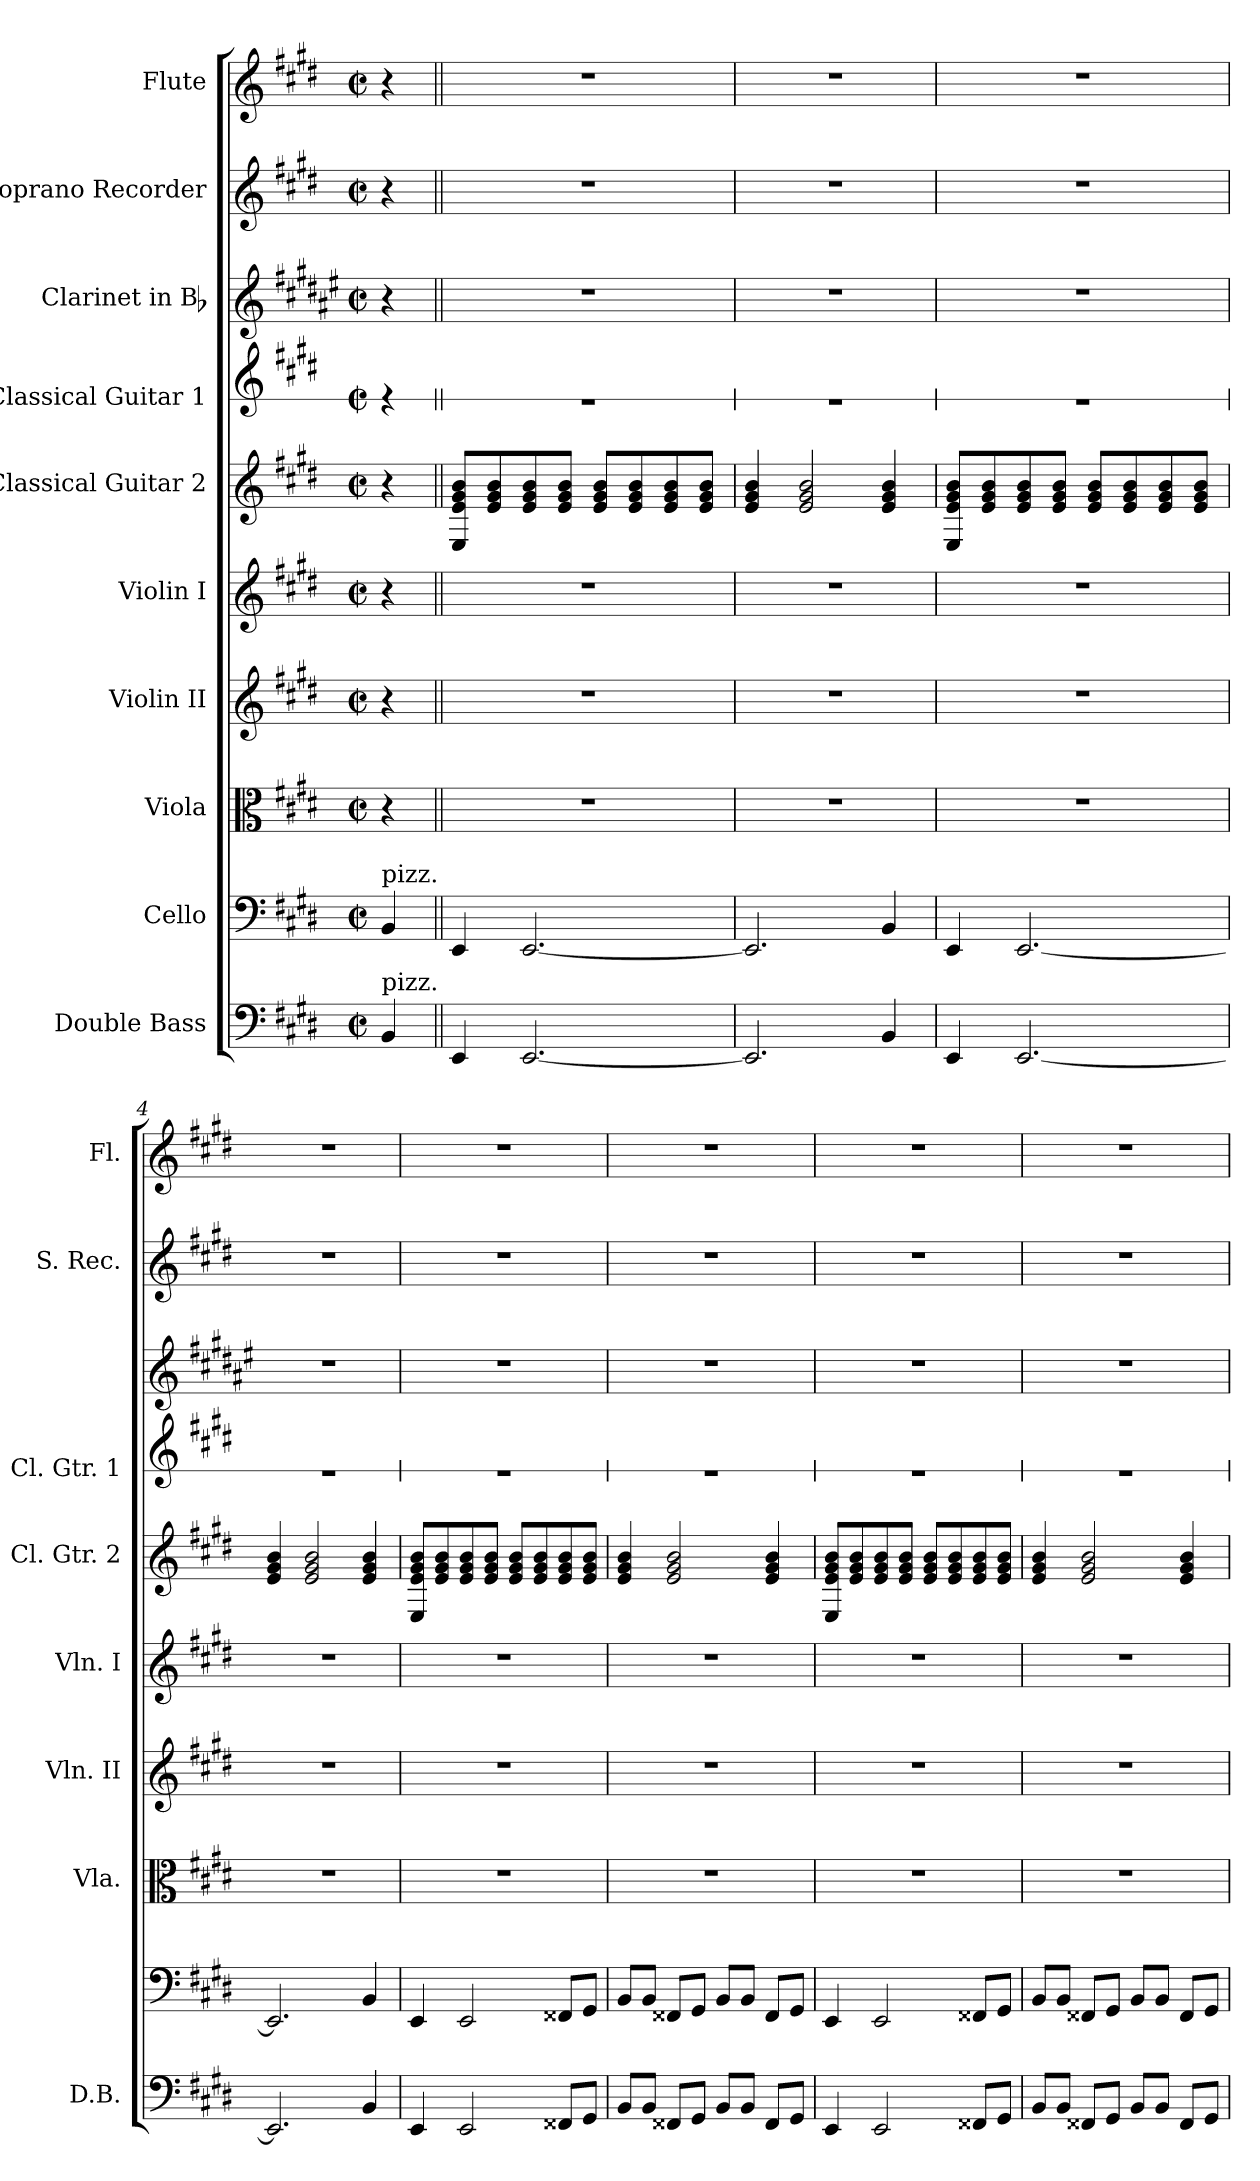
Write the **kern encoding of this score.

**kern	**kern	**kern	**kern	**kern	**kern	**kern	**kern	**kern	**kern
*part10	*part9	*part8	*part7	*part6	*part5	*part4	*part3	*part2	*part1
*staff10	*staff9	*staff8	*staff7	*staff6	*staff5	*staff4	*staff3	*staff2	*staff1
*I"Double Bass	*I"Cello	*I"Viola	*I"Violin II	*I"Violin I	*I"Classical Guitar 2	*I"Classical Guitar 1	*I"Clarinet in Bb	*I"Soprano Recorder	*I"Flute
*I'D.B.	*	*I'Vla.	*I'Vln. II	*I'Vln. I	*I'Cl. Gtr. 2	*I'Cl. Gtr. 1	*	*I'S. Rec.	*I'Fl.
*	*	*	*	*	*	*stria1	*	*	*
*clefF4	*clefF4	*clefC3	*clefG2	*clefG2	*clefG2	*clefG2	*clefG2	*clefG2	*clefG2
*ITrd7c12	*	*	*	*	*ITrd7c12	*ITrd7c12	*ITrd1c2	*ITrd-7c-12	*
*k[f#c#g#d#]	*k[f#c#g#d#]	*k[f#c#g#d#]	*k[f#c#g#d#]	*k[f#c#g#d#]	*k[f#c#g#d#]	*k[f#c#g#d#]	*k[f#c#g#d#]	*k[f#c#g#d#]	*k[f#c#g#d#]
*E:	*E:	*E:	*E:	*E:	*E:	*E:	*E:	*E:	*E:
*M2/2	*M2/2	*M2/2	*M2/2	*M2/2	*M2/2	*M2/2	*M2/2	*M2/2	*M2/2
*met(c|)	*met(c|)	*met(c|)	*met(c|)	*met(c|)	*met(c|)	*met(c|)	*met(c|)	*met(c|)	*met(c|)
=	=	=	=	=	=	=	=	=	=
!	!LO:TX:a:t=pizz.	!	!	!	!	!	!	!	!
!LO:TX:a:t=pizz.	!	!	!	!	!	!	!	!	!
4BBB/	4BB/	4r	4r	4r	4r	4r	4r	4r	4r
=1||	=1||	=1||	=1||	=1||	=1||	=1||	=1||	=1||	=1||
4EEE/	4EE/	1r	1r	1r	8EE/ 8E/ 8G#/ 8B/L	1r	1r	1r	1r
.	.	.	.	.	8E/ 8G#/ 8B/	.	.	.	.
[2.EEE/	[2.EE/	.	.	.	8E/ 8G#/ 8B/	.	.	.	.
.	.	.	.	.	8E/ 8G#/ 8B/J	.	.	.	.
.	.	.	.	.	8E/ 8G#/ 8B/L	.	.	.	.
.	.	.	.	.	8E/ 8G#/ 8B/	.	.	.	.
.	.	.	.	.	8E/ 8G#/ 8B/	.	.	.	.
.	.	.	.	.	8E/ 8G#/ 8B/J	.	.	.	.
=2	=2	=2	=2	=2	=2	=2	=2	=2	=2
2.EEE/]	2.EE/]	1r	1r	1r	4E/ 4G#/ 4B/	1r	1r	1r	1r
.	.	.	.	.	2E/ 2G#/ 2B/	.	.	.	.
4BBB/	4BB/	.	.	.	4E/ 4G#/ 4B/	.	.	.	.
=3	=3	=3	=3	=3	=3	=3	=3	=3	=3
4EEE/	4EE/	1r	1r	1r	8EE/ 8E/ 8G#/ 8B/L	1r	1r	1r	1r
.	.	.	.	.	8E/ 8G#/ 8B/	.	.	.	.
[2.EEE/	[2.EE/	.	.	.	8E/ 8G#/ 8B/	.	.	.	.
.	.	.	.	.	8E/ 8G#/ 8B/J	.	.	.	.
.	.	.	.	.	8E/ 8G#/ 8B/L	.	.	.	.
.	.	.	.	.	8E/ 8G#/ 8B/	.	.	.	.
.	.	.	.	.	8E/ 8G#/ 8B/	.	.	.	.
.	.	.	.	.	8E/ 8G#/ 8B/J	.	.	.	.
!!LO:PB:g=z
=4	=4	=4	=4	=4	=4	=4	=4	=4	=4
2.EEE/]	2.EE/]	1r	1r	1r	4E/ 4G#/ 4B/	1r	1r	1r	1r
.	.	.	.	.	2E/ 2G#/ 2B/	.	.	.	.
4BBB/	4BB/	.	.	.	4E/ 4G#/ 4B/	.	.	.	.
=5	=5	=5	=5	=5	=5	=5	=5	=5	=5
4EEE/	4EE/	1r	1r	1r	8EE/ 8E/ 8G#/ 8B/L	1r	1r	1r	1r
.	.	.	.	.	8E/ 8G#/ 8B/	.	.	.	.
2EEE/	2EE/	.	.	.	8E/ 8G#/ 8B/	.	.	.	.
.	.	.	.	.	8E/ 8G#/ 8B/J	.	.	.	.
.	.	.	.	.	8E/ 8G#/ 8B/L	.	.	.	.
.	.	.	.	.	8E/ 8G#/ 8B/	.	.	.	.
8FFF##X/L	8FF##X/L	.	.	.	8E/ 8G#/ 8B/	.	.	.	.
8GGG#/J	8GG#/J	.	.	.	8E/ 8G#/ 8B/J	.	.	.	.
=6	=6	=6	=6	=6	=6	=6	=6	=6	=6
8BBB/L	8BB/L	1r	1r	1r	4E/ 4G#/ 4B/	1r	1r	1r	1r
8BBB/J	8BB/J	.	.	.	.	.	.	.	.
8FFF##X/L	8FF##X/L	.	.	.	2E/ 2G#/ 2B/	.	.	.	.
8GGG#/J	8GG#/J	.	.	.	.	.	.	.	.
8BBB/L	8BB/L	.	.	.	.	.	.	.	.
8BBB/J	8BB/J	.	.	.	.	.	.	.	.
8FFF##/L	8FF##/L	.	.	.	4E/ 4G#/ 4B/	.	.	.	.
8GGG#/J	8GG#/J	.	.	.	.	.	.	.	.
=7	=7	=7	=7	=7	=7	=7	=7	=7	=7
4EEE/	4EE/	1r	1r	1r	8EE/ 8E/ 8G#/ 8B/L	1r	1r	1r	1r
.	.	.	.	.	8E/ 8G#/ 8B/	.	.	.	.
2EEE/	2EE/	.	.	.	8E/ 8G#/ 8B/	.	.	.	.
.	.	.	.	.	8E/ 8G#/ 8B/J	.	.	.	.
.	.	.	.	.	8E/ 8G#/ 8B/L	.	.	.	.
.	.	.	.	.	8E/ 8G#/ 8B/	.	.	.	.
8FFF##X/L	8FF##X/L	.	.	.	8E/ 8G#/ 8B/	.	.	.	.
8GGG#/J	8GG#/J	.	.	.	8E/ 8G#/ 8B/J	.	.	.	.
!!LO:PB:g=z
=8	=8	=8	=8	=8	=8	=8	=8	=8	=8
8BBB/L	8BB/L	1r	1r	1r	4E/ 4G#/ 4B/	1r	1r	1r	1r
8BBB/J	8BB/J	.	.	.	.	.	.	.	.
8FFF##X/L	8FF##X/L	.	.	.	2E/ 2G#/ 2B/	.	.	.	.
8GGG#/J	8GG#/J	.	.	.	.	.	.	.	.
8BBB/L	8BB/L	.	.	.	.	.	.	.	.
8BBB/J	8BB/J	.	.	.	.	.	.	.	.
8FFF##/L	8FF##/L	.	.	.	4E/ 4G#/ 4B/	.	.	.	.
8GGG#/J	8GG#/J	.	.	.	.	.	.	.	.
=	=	=	=	=	=	=	=	=	=
*-	*-	*-	*-	*-	*-	*-	*-	*-	*-
